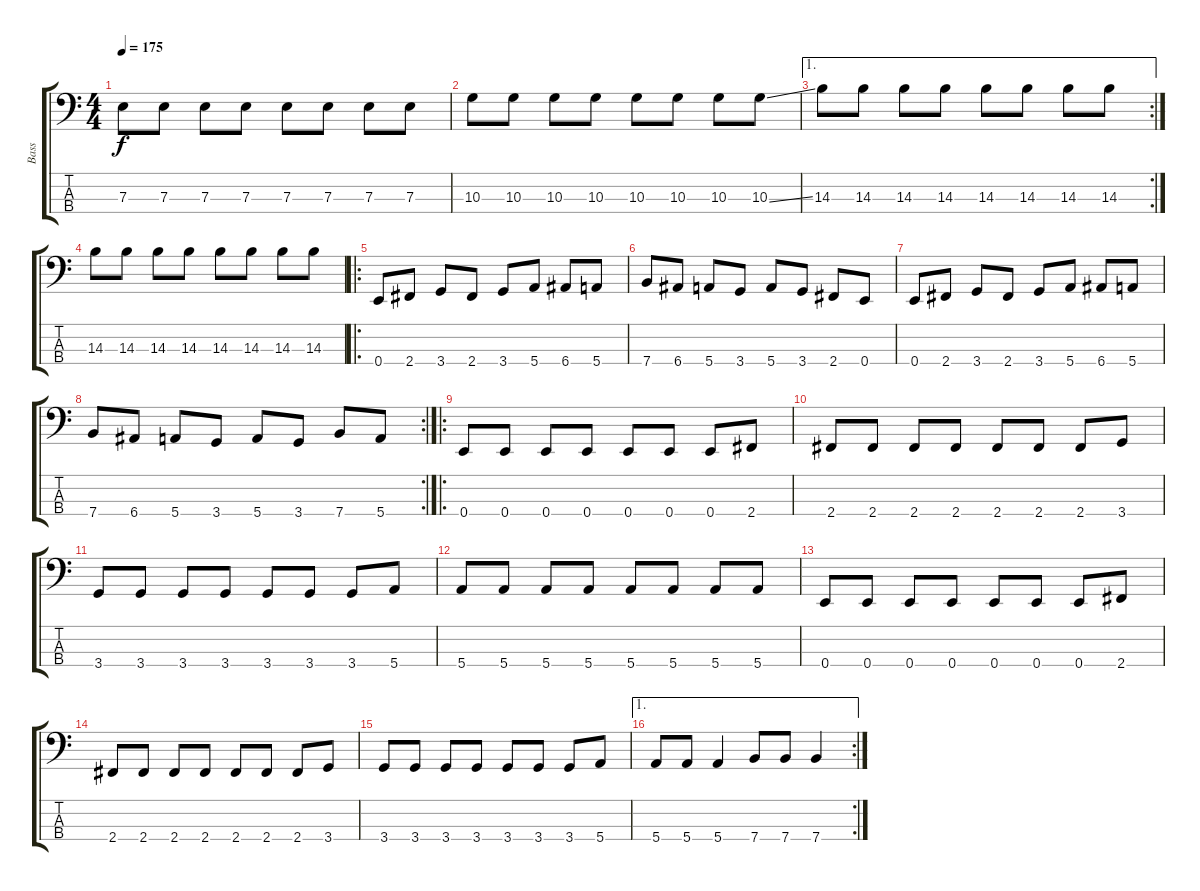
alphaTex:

\track ("Bass" "Bass") {instrument electricbassfinger}
\staff {score tabs}
\tuning (G2 D2 A1 E1) {hide}
\ts (4 4)
\tempo 175
\clef f4
\ks c
7.3.8{dy f} 7.3.8 7.3.8 7.3.8 7.3.8 7.3.8 7.3.8 7.3.8 |
10.3.8 10.3.8 10.3.8 10.3.8 10.3.8 10.3.8 10.3.8 10.3{ss}.8 |
\ae 1
\rc 2
14.3.8 14.3.8 14.3.8 14.3.8 14.3.8 14.3.8 14.3.8 14.3.8 |
14.3.8 14.3.8 14.3.8 14.3.8 14.3.8 14.3.8 14.3.8 14.3.8 |
\ro
0.4.8 2.4.8 3.4.8 2.4.8 3.4.8 5.4.8 6.4.8 5.4.8 |
7.4.8 6.4.8 5.4.8 3.4.8 5.4.8 3.4.8 2.4.8 0.4.8 |
0.4.8 2.4.8 3.4.8 2.4.8 3.4.8 5.4.8 6.4.8 5.4.8 |
\rc 2
7.4.8 6.4.8 5.4.8 3.4.8 5.4.8 3.4.8 7.4.8 5.4.8 |
\ro
0.4.8 0.4.8 0.4.8 0.4.8 0.4.8 0.4.8 0.4.8 2.4.8 |
2.4.8 2.4.8 2.4.8 2.4.8 2.4.8 2.4.8 2.4.8 3.4.8 |
3.4.8 3.4.8 3.4.8 3.4.8 3.4.8 3.4.8 3.4.8 5.4.8 |
5.4.8 5.4.8 5.4.8 5.4.8 5.4.8 5.4.8 5.4.8 5.4.8 |
0.4.8 0.4.8 0.4.8 0.4.8 0.4.8 0.4.8 0.4.8 2.4.8 |
2.4.8 2.4.8 2.4.8 2.4.8 2.4.8 2.4.8 2.4.8 3.4.8 |
3.4.8 3.4.8 3.4.8 3.4.8 3.4.8 3.4.8 3.4.8 5.4.8 |
\ae 1
\rc 2
5.4.8 5.4.8 5.4.4 7.4.8 7.4.8 7.4.4
